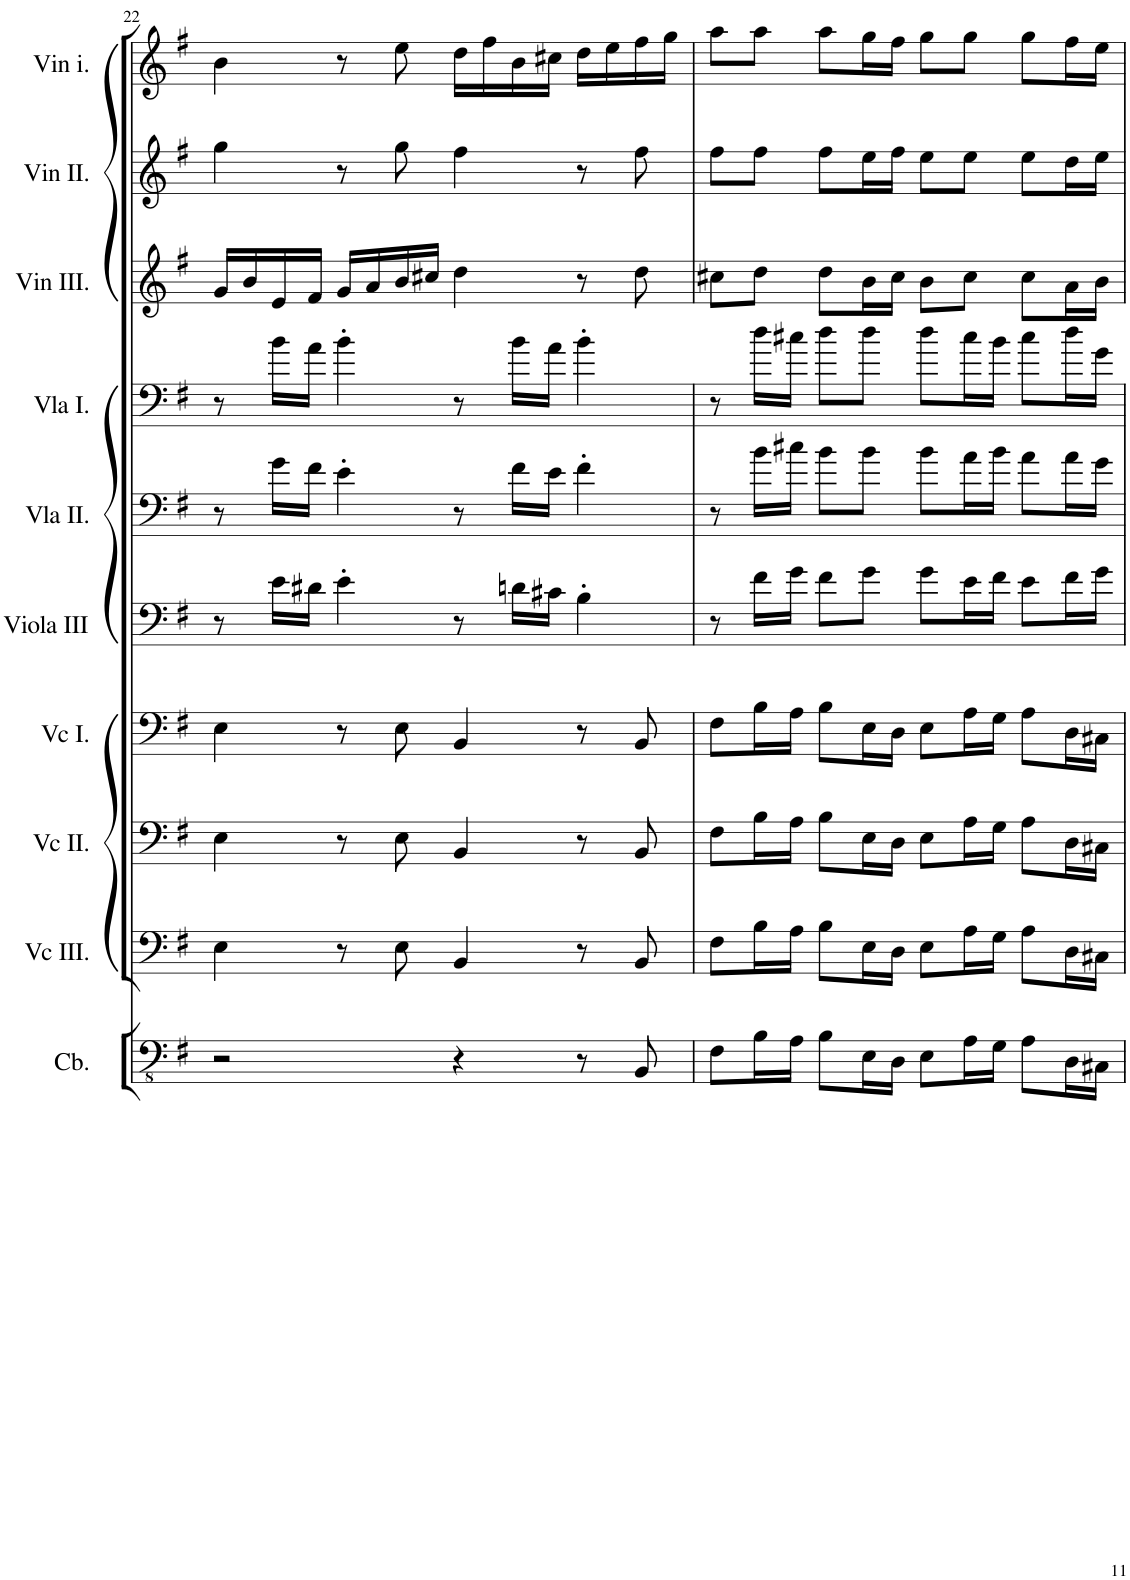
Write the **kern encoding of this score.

**kern	**kern	**kern	**kern	**kern	**kern	**kern	**kern	**kern	**kern
*part10	*part9	*part8	*part7	*part6	*part5	*part4	*part3	*part2	*part1
*staff10	*staff9	*staff8	*staff7	*staff6	*staff5	*staff4	*staff3	*staff2	*staff1
*I"Contrabass	*I"Violoncello III	*I"Violoncello II	*I"Violoncello I	*I"Viola III	*I"Viola II	*I"Viola I	*I"Violin III	*I"Violin II	*I"Violin I
*I'Cb.	*I'Vc III.	*I'Vc II.	*I'Vc I.	*I'Viola III	*I'Vla II.	*I'Vla I.	*I'Vin III.	*I'Vin II.	*I'Vin i.
!!LO:PB:g=z
*clefFv4	*clefF4	*clefF4	*clefF4	*clefF4	*clefF4	*clefF4	*clefG2	*clefG2	*clefG2
*Trd7c12	*Trd7c12	*	*	*	*	*	*	*	*
*k[f#]	*k[f#]	*k[f#]	*k[f#]	*k[f#]	*k[f#]	*k[f#]	*k[f#]	*k[f#]	*k[f#]
*M4/4	*M4/4	*M4/4	*M4/4	*M4/4	*M4/4	*M4/4	*M4/4	*M4/4	*M4/4
=22	=22	=22	=22	=22	=22	=22	=22	=22	=22
2r	4E\	4E\	4E\	8r	8r	8r	16g/LL	4gg\	4b\
.	.	.	.	.	.	.	16b/	.	.
.	.	.	.	16e\LL	16g\LL	16b\LL	16e/	.	.
.	.	.	.	16d#X\JJ	16f#\JJ	16a\JJ	16f#/JJ	.	.
.	8r	8r	8r	4e'\	4e'\	4b'\	16g/LL	8r	8r
.	.	.	.	.	.	.	16a/	.	.
.	8E\	8E\	8E\	.	.	.	16b/	8gg\	8ee\
.	.	.	.	.	.	.	16cc#X/JJ	.	.
4r	4BB/	4BB/	4BB/	8r	8r	8r	4dd\	4ff#\	16dd\LL
.	.	.	.	.	.	.	.	.	16ff#\
.	.	.	.	16dn\LL	16f#\LL	16b\LL	.	.	16b\
.	.	.	.	16c#X\JJ	16e\JJ	16a\JJ	.	.	16cc#X\JJ
8r	8r	8r	8r	4B'\	4f#'\	4b'\	8r	8r	16dd\LL
.	.	.	.	.	.	.	.	.	16ee\
8BBB/	8BB/	8BB/	8BB/	.	.	.	8dd\	8ff#\	16ff#\
.	.	.	.	.	.	.	.	.	16gg\JJ
=23	=23	=23	=23	=23	=23	=23	=23	=23	=23
8FF#\L	8F#\L	8F#\L	8F#\L	8r	8r	8r	8cc#X\L	8ff#\L	8aa\L
16BB\L	16B\L	16B\L	16B\L	16f#\LL	16b\LL	16dd\LL	8dd\J	8ff#\J	8aa\J
16AA\JJ	16A\JJ	16A\JJ	16A\JJ	16g\JJ	16cc#X\JJ	16cc#X\JJ	.	.	.
8BB\L	8B\L	8B\L	8B\L	8f#\L	8b\L	8dd\L	8dd\L	8ff#\L	8aa\L
16EE\L	16E\L	16E\L	16E\L	8g\J	8b\J	8dd\J	16b\L	16ee\L	16gg\L
16DD\JJ	16D\JJ	16D\JJ	16D\JJ	.	.	.	16cc#\JJ	16ff#\JJ	16ff#\JJ
8EE\L	8E\L	8E\L	8E\L	8g\L	8b\L	8dd\L	8b\L	8ee\L	8gg\L
16AA\L	16A\L	16A\L	16A\L	16e\L	16a\L	16cc#\L	8cc#\J	8ee\J	8gg\J
16GG\JJ	16G\JJ	16G\JJ	16G\JJ	16f#\JJ	16b\JJ	16b\JJ	.	.	.
8AA\L	8A\L	8A\L	8A\L	8e\L	8a\L	8cc#\L	8cc#\L	8ee\L	8gg\L
16DD\L	16D\L	16D\L	16D\L	16f#\L	16a\L	16dd\L	16a\L	16dd\L	16ff#\L
16CC#X\JJ	16C#X\JJ	16C#X\JJ	16C#X\JJ	16g\JJ	16g\JJ	16g\JJ	16b\JJ	16ee\JJ	16ee\JJ
=	=	=	=	=	=	=	=	=	=
*-	*-	*-	*-	*-	*-	*-	*-	*-	*-
